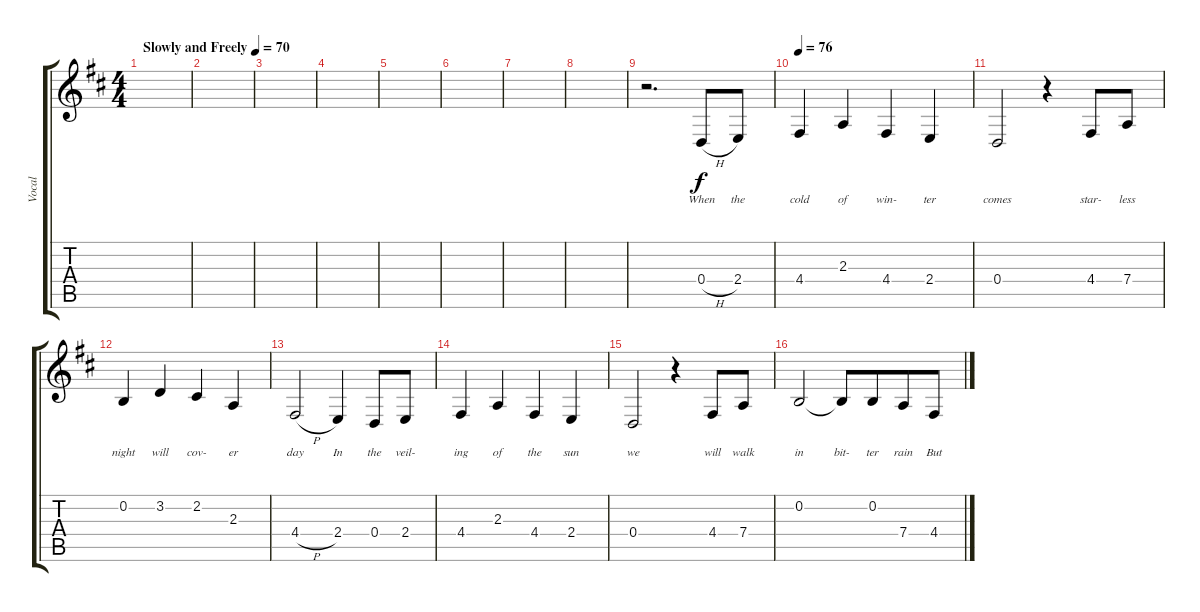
\track ("Vocal" "Vocal") {instrument piccolo}
\staff {score tabs}
\tuning (E4 B3 G3 D3 A2 E2) {hide}
\ts (4 4)
\tempo (70 "Slowly and Freely")
\clef g2
\ks d
|
|
|
|
|
|
|
|
r.2{d} 0.4{h}.8{lyrics (0 "When") lyrics (1 "") lyrics (2 "") lyrics (3 "") lyrics (4 "")} 2.4.8{lyrics (0 "the") lyrics (1 "") lyrics (2 "") lyrics (3 "") lyrics (4 "")} |
\tempo 76
4.4.4{lyrics (0 "cold") lyrics (1 "") lyrics (2 "") lyrics (3 "") lyrics (4 "")} 2.3.4{lyrics (0 "of") lyrics (1 "") lyrics (2 "") lyrics (3 "") lyrics (4 "")} 4.4.4{lyrics (0 "win-") lyrics (1 "") lyrics (2 "") lyrics (3 "") lyrics (4 "")} 2.4.4{lyrics (0 "ter") lyrics (1 "") lyrics (2 "") lyrics (3 "") lyrics (4 "")} |
0.4.2{lyrics (0 "comes") lyrics (1 "") lyrics (2 "") lyrics (3 "") lyrics (4 "")} r.4 4.4.8{lyrics (0 "star-") lyrics (1 "") lyrics (2 "") lyrics (3 "") lyrics (4 "")} 7.4.8{lyrics (0 "less") lyrics (1 "") lyrics (2 "") lyrics (3 "") lyrics (4 "")} |
0.2.4{lyrics (0 "night") lyrics (1 "") lyrics (2 "") lyrics (3 "") lyrics (4 "")} 3.2.4{lyrics (0 "will") lyrics (1 "") lyrics (2 "") lyrics (3 "") lyrics (4 "")} 2.2.4{lyrics (0 "cov-") lyrics (1 "") lyrics (2 "") lyrics (3 "") lyrics (4 "")} 2.3.4{lyrics (0 "er") lyrics (1 "") lyrics (2 "") lyrics (3 "") lyrics (4 "")} |
4.4{h}.2{lyrics (0 "day") lyrics (1 "") lyrics (2 "") lyrics (3 "") lyrics (4 "")} 2.4.4{lyrics (0 "In") lyrics (1 "") lyrics (2 "") lyrics (3 "") lyrics (4 "")} 0.4.8{lyrics (0 "the") lyrics (1 "") lyrics (2 "") lyrics (3 "") lyrics (4 "")} 2.4.8{lyrics (0 "veil-") lyrics (1 "") lyrics (2 "") lyrics (3 "") lyrics (4 "")} |
4.4.4{lyrics (0 "ing") lyrics (1 "") lyrics (2 "") lyrics (3 "") lyrics (4 "")} 2.3.4{lyrics (0 "of") lyrics (1 "") lyrics (2 "") lyrics (3 "") lyrics (4 "")} 4.4.4{lyrics (0 "the") lyrics (1 "") lyrics (2 "") lyrics (3 "") lyrics (4 "")} 2.4.4{lyrics (0 "sun") lyrics (1 "") lyrics (2 "") lyrics (3 "") lyrics (4 "")} |
0.4.2{lyrics (0 "we") lyrics (1 "") lyrics (2 "") lyrics (3 "") lyrics (4 "")} r.4 4.4.8{lyrics (0 "will") lyrics (1 "") lyrics (2 "") lyrics (3 "") lyrics (4 "")} 7.4.8{lyrics (0 "walk") lyrics (1 "") lyrics (2 "") lyrics (3 "") lyrics (4 "")} |
0.2.2{lyrics (0 "in") lyrics (1 "") lyrics (2 "") lyrics (3 "") lyrics (4 "")} 0.2{t}.8{lyrics (0 "bit-") lyrics (1 "") lyrics (2 "") lyrics (3 "") lyrics (4 "")} 0.2.8{lyrics (0 "ter") lyrics (1 "") lyrics (2 "") lyrics (3 "") lyrics (4 "") beam merge} 7.4.8{lyrics (0 "rain") lyrics (1 "") lyrics (2 "") lyrics (3 "") lyrics (4 "")} 4.4.8{lyrics (0 "But") lyrics (1 "") lyrics (2 "") lyrics (3 "") lyrics (4 "")}
